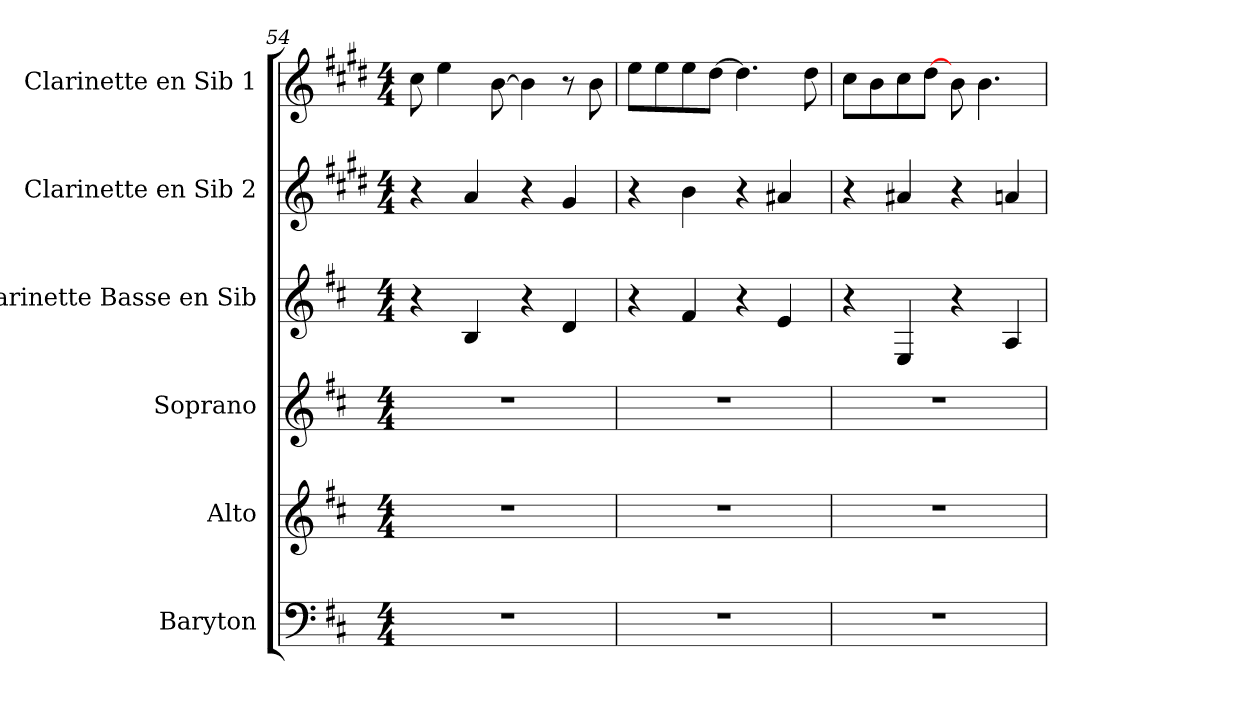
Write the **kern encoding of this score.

**kern	**kern	**kern	**kern	**kern	**kern
*part6	*part5	*part4	*part3	*part2	*part1
*staff6	*staff5	*staff4	*staff3	*staff2	*staff1
*I"Baryton	*I"Alto	*I"Soprano	*I"Clarinette Basse en Sib	*I"Clarinette en Sib 2	*I"Clarinette en Sib 1
*I'Bar.	*I'A	*I'S	*I'Cl. B.	*I'Cl. (Sib) 2	*I'Cl. (Sib) 1
*clefF4	*clefG2	*clefG2	*clefG2	*clefG2	*clefG2
*	*	*	*ITrd8c14	*ITrd1c2	*ITrd1c2
*k[f#c#]	*k[f#c#]	*k[f#c#]	*k[f#c#]	*k[f#c#]	*k[f#c#]
*D:	*D:	*D:	*D:	*D:	*D:
*M4/4	*M4/4	*M4/4	*M4/4	*M4/4	*M4/4
=54	=54	=54	=54	=54	=54
1r	1r	1r	4r	4r	8b\
.	.	.	.	.	4dd\
.	.	.	4BB/	4g/	.
.	.	.	.	.	[8a\
.	.	.	4r	4r	4a\]
.	.	.	4D/	4f#/	8r
.	.	.	.	.	8a\
=55	=55	=55	=55	=55	=55
1r	1r	1r	4r	4r	8dd\L
.	.	.	.	.	8dd\
.	.	.	4F#/	4a\	8dd\
.	.	.	.	.	[8cc#\J
.	.	.	4r	4r	4.cc#\]
.	.	.	4E/	4g#X/	.
.	.	.	.	.	8cc#\
!!LO:LB:g=z
=56	=56	=56	=56	=56	=56
1r	1r	1r	4r	4r	8b\L
.	.	.	.	.	8a\
.	.	.	4EE/	4g#X/	8b\
.	.	.	.	.	[8cc#\J
.	.	.	4r	4r	8a\
.	.	.	.	.	4.a\
.	.	.	4AA/	4gn/	.
=	=	=	=	=	=
*-	*-	*-	*-	*-	*-
